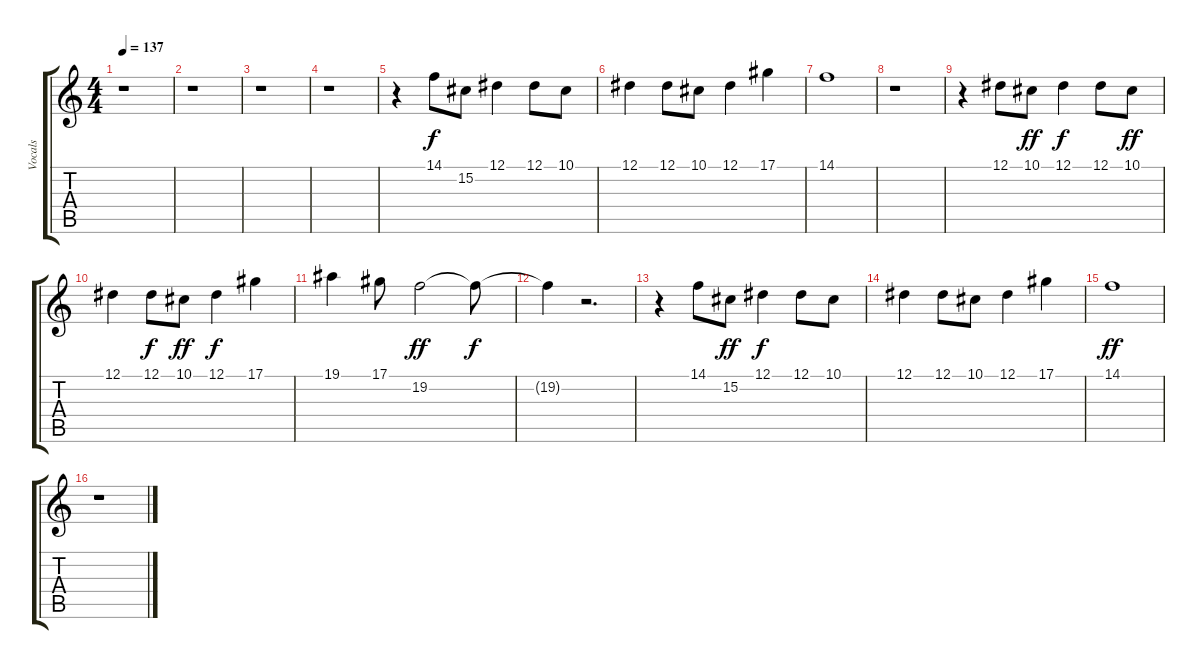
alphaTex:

\track ("Vocals" "Vocals") {instrument lead2sawtooth}
\staff {score tabs}
\tuning (Eb4 Bb3 Gb3 Db3 Ab2 Eb2) {hide}
\ts (4 4)
\tempo 137
\clef g2
\ks c
r.1{dy f} |
r.1 |
r.1 |
r.1 |
\section ("" "")
r.4 14.1.8 15.2.8 12.1.4 12.1.8 10.1.8 |
12.1.4 12.1.8 10.1.8 12.1.4 17.1.4 |
14.1.1 |
r.1 |
r.4 12.1.8 10.1.8{dy ff} 12.1.4{dy f} 12.1.8 10.1.8{dy ff} |
12.1.4 12.1.8{dy f} 10.1.8{dy ff} 12.1.4{dy f} 17.1.4 |
19.1.4 17.1.8 19.2.2{dy ff} 19.2{t}.8{dy f} |
19.2{t}.4 r.2{d} |
r.4 14.1.8 15.2.8{dy ff} 12.1.4{dy f} 12.1.8 10.1.8 |
12.1.4 12.1.8 10.1.8 12.1.4 17.1.4 |
14.1.1{dy ff} |
r.1
